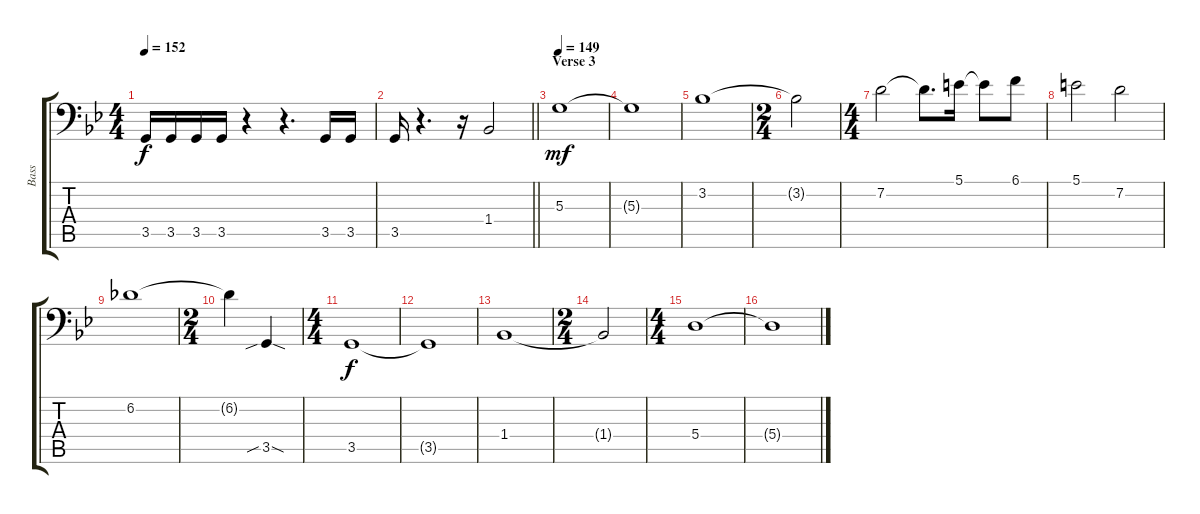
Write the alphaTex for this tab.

\track ("Bass" "Bass") {instrument electricbassfinger}
\staff {score tabs}
\tuning (B2 G2 D2 A1 E1 B0) {hide}
\ts (4 4)
\tempo 152
\clef f4
\ks bb
3.5.16{dy f} 3.5.16 3.5.16 3.5.16 r.4 r.4{d} 3.5.16 3.5.16 |
\barLineRight lightlight
3.5.16 r.4{d} r.16 1.4.2 |
\section ("" "Verse 3")
\tempo 149
5.3.1{dy mf} |
5.3{t}.1 |
3.2.1 |
\ts (2 4)
3.2{t}.2 |
\ts (4 4)
7.2.2 7.2{t}.8{d} 5.1.16 5.1{t}.8 6.1.8 |
5.1.2 7.2.2 |
6.2.1 |
\ts (2 4)
6.2{t}.4 3.5{sib sod}.4 |
\ts (4 4)
3.5.1{dy f} |
3.5{t}.1 |
1.4.1 |
\ts (2 4)
1.4{t}.2 |
\ts (4 4)
5.4.1 |
5.4{t}.1
